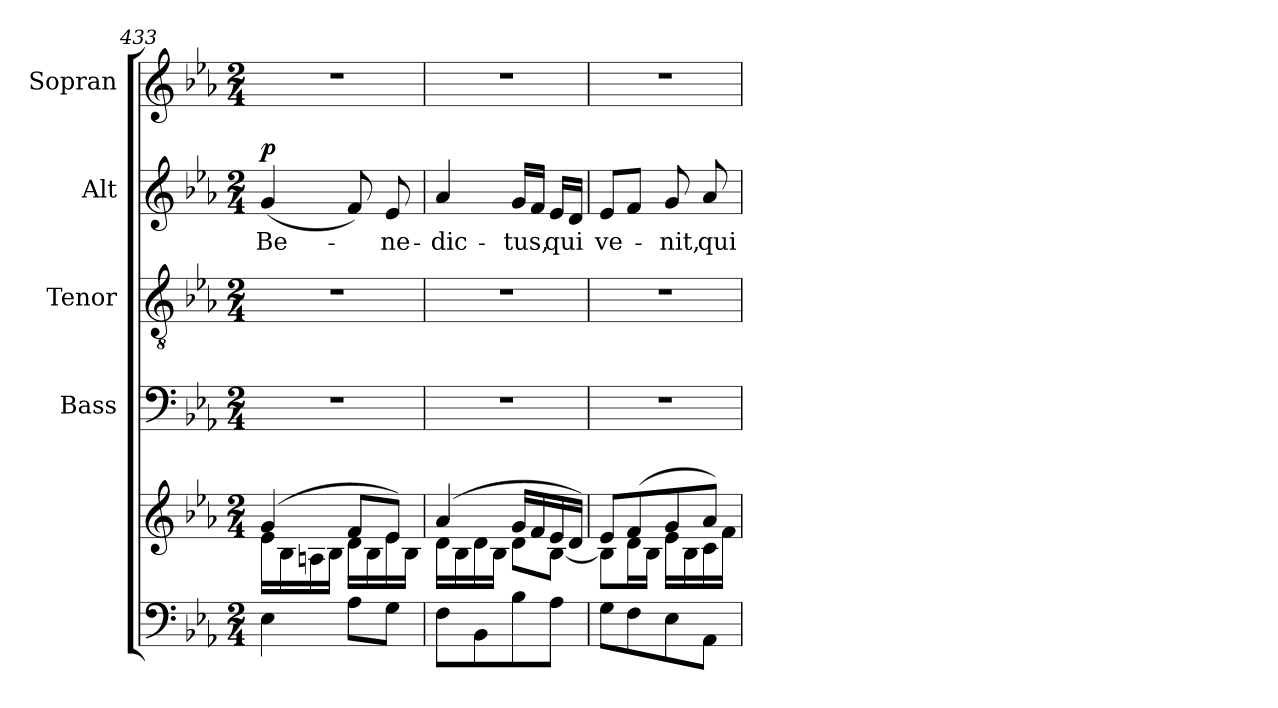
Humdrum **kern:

**kern	**kern	**kern	**kern	**kern	**text	**dynam	**kern
*part5	*part5	*part4	*part3	*part2	*part2	*part2	*part1
*staff6	*staff5	*staff4	*staff3	*staff2	*staff2	*staff2	*staff1
*	*	*I"Bass	*I"Tenor	*I"Alt	*	*	*I"Sopran
*	*	*I'B.	*I'T.	*I'A.	*	*	*I'S.
!!LO:LB:g=z
*clefF4	*clefG2	*clefF4	*clefGv2	*clefG2	*	*	*clefG2
*k[b-e-a-]	*k[b-e-a-]	*k[b-e-a-]	*k[b-e-a-]	*k[b-e-a-]	*	*	*k[b-e-a-]
*E-:	*E-:	*E-:	*E-:	*E-:	*	*	*E-:
*M2/4	*M2/4	*M2/4	*M2/4	*M2/4	*	*	*M2/4
=433	=433	=433	=433	=433	=433	=433	=433
*	*^	*	*	*	*	*	*
!	!	!	!	!	!	!LO:LY:b	!LO:DY:a	!
4E-\	(4g/	16e-\LL	2r	2r	(<4g/	Be-	p	2r
.	.	16B-\	.	.	.	.	.	.
.	.	16An\	.	.	.	.	.	.
.	.	16B-\JJ	.	.	.	.	.	.
8A-\L	8f/L	16d\LL	.	.	8f/)	.	.	.
.	.	16B-\	.	.	.	.	.	.
!	!	!	!	!	!	!LO:LY:b	!	!
8G\J	8e-/J)	16e-\	.	.	8e-/	-ne-	.	.
.	.	16B-\JJ	.	.	.	.	.	.
=434	=434	=434	=434	=434	=434	=434	=434	=434
!	!	!	!	!	!	!LO:LY:b	!	!
8F\L	(4a-/	16d\LL	2r	2r	4a-/	-dic-	.	2r
.	.	16B-\	.	.	.	.	.	.
8BB-\	.	16d\	.	.	.	.	.	.
.	.	16B-\JJ	.	.	.	.	.	.
!	!	!	!	!	!	!LO:LY:b	!	!
8B-\	16g/LL	8d\L	.	.	16g/LL	-tus,	.	.
.	16f/	.	.	.	16f/JJ	.	.	.
!	!	!	!	!	!	!LO:LY:b	!	!
8A-\J	16e-/	[<8B-\J	.	.	16e-/LL	qui	.	.
.	16d/JJ)	.	.	.	16d/JJ	.	.	.
=435	=435	=435	=435	=435	=435	=435	=435	=435
!	!	!	!	!	!	!LO:LY:b	!	!
8G\L	8e-/L	8B-\L]	2r	2r	8e-/L	ve-	.	2r
8F\	(>8f/	16d\L	.	.	8f/J	.	.	.
.	.	16B-\JJ	.	.	.	.	.	.
!	!	!	!	!	!	!LO:LY:b	!	!
8E-\	8g/	16e-\LL	.	.	8g/	-nit,	.	.
.	.	16B-\	.	.	.	.	.	.
!	!	!	!	!	!	!LO:LY:b	!	!
8AA-\J	8a-/J)	16c\	.	.	8a-/	qui	.	.
.	.	16f\JJ	.	.	.	.	.	.
*	*v	*v	*	*	*	*	*	*
=	=	=	=	=	=	=	=
*-	*-	*-	*-	*-	*-	*-	*-
